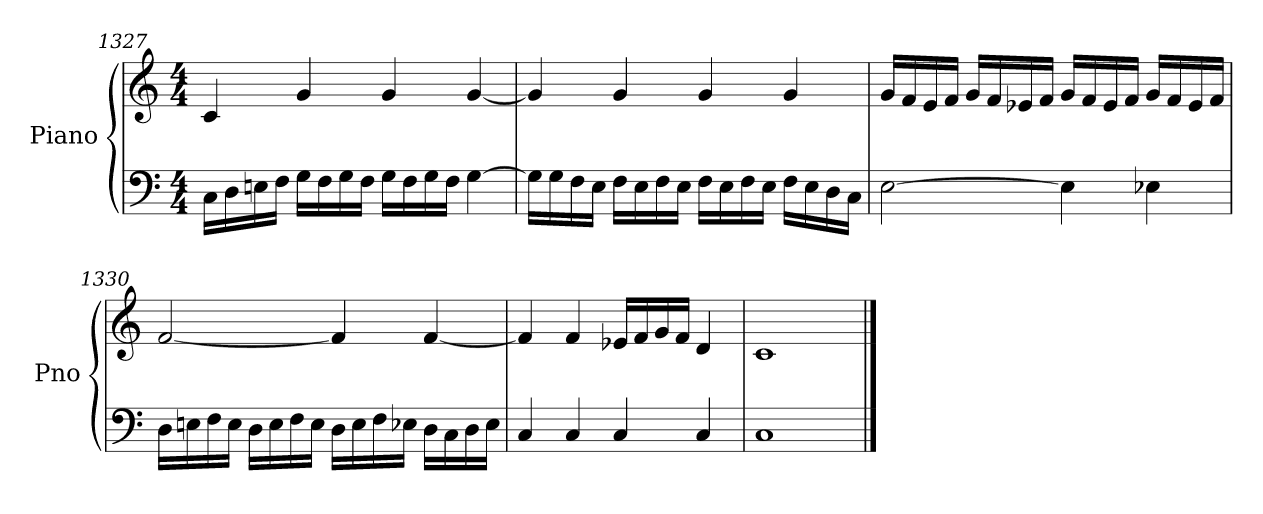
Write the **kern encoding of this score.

**kern	**kern
*part1	*part1
*staff2	*staff1
*I"Piano	*
*I'Pno	*
!!LO:LB:g=z
*clefF4	*clefG2
*k[]	*k[]
*M4/4	*M4/4
=1327	=1327
16C\LL	4c/
16D\	.
16En\	.
16F\JJ	.
16G\LL	4g/
16F\	.
16G\	.
16F\JJ	.
16G\LL	4g/
16F\	.
16G\	.
16F\JJ	.
[4G\	[4g/
=1328	=1328
16G\LL]	4g/]
16G\	.
16F\	.
16E\JJ	.
16F\LL	4g/
16E\	.
16F\	.
16E\JJ	.
16F\LL	4g/
16E\	.
16F\	.
16E\JJ	.
16F\LL	4g/
16E\	.
16D\	.
16C\JJ	.
=1329	=1329
[2E\	16g/LL
.	16f/
.	16e/
.	16f/JJ
.	16g/LL
.	16f/
.	16e-X/
.	16f/JJ
4E\]	16g/LL
.	16f/
.	16e-/
.	16f/JJ
4E-X\	16g/LL
.	16f/
.	16e-/
.	16f/JJ
!!LO:LB:g=z
=1330	=1330
16D\LL	[2f/
16En\	.
16F\	.
16E\JJ	.
16D\LL	.
16E\	.
16F\	.
16E\JJ	.
16D\LL	4f/]
16E\	.
16F\	.
16E-X\JJ	.
16D\LL	[4f/
16C\	.
16D\	.
16E-\JJ	.
=1331	=1331
4C/	4f/]
4C/	4f/
4C/	16e-X/LL
.	16f/
.	16g/
.	16f/JJ
4C/	4d/
=1332	=1332
1C	1c
==	==
*-	*-
